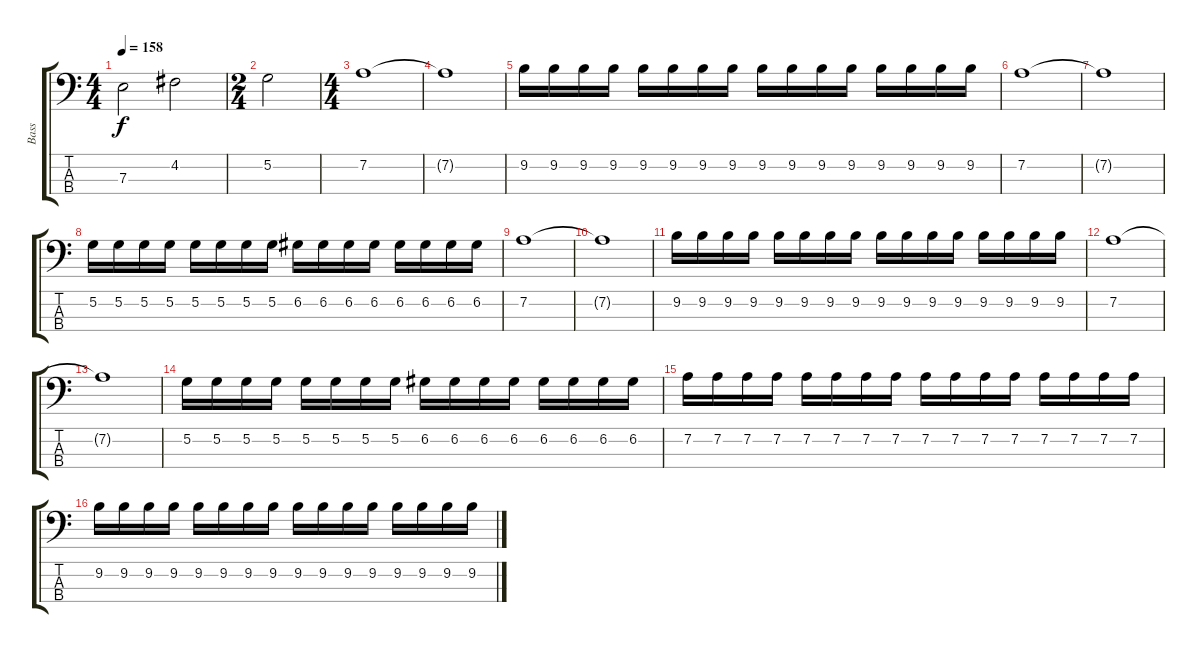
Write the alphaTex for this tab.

\track ("Bass" "Bass") {instrument electricbassfinger}
\staff {score tabs}
\tuning (G2 D2 A1 E1) {hide}
\ts (4 4)
\tempo 158
\clef f4
\ks c
7.3.2{dy f} 4.2.2 |
\ts (2 4)
5.2.2 |
\ts (4 4)
7.2.1 |
7.2{t}.1 |
9.2.16 9.2.16 9.2.16 9.2.16 9.2.16 9.2.16 9.2.16 9.2.16 9.2.16 9.2.16 9.2.16 9.2.16 9.2.16 9.2.16 9.2.16 9.2.16 |
7.2.1 |
7.2{t}.1 |
5.2.16 5.2.16 5.2.16 5.2.16 5.2.16 5.2.16 5.2.16 5.2.16 6.2.16 6.2.16 6.2.16 6.2.16 6.2.16 6.2.16 6.2.16 6.2.16 |
7.2.1 |
7.2{t}.1 |
9.2.16 9.2.16 9.2.16 9.2.16 9.2.16 9.2.16 9.2.16 9.2.16 9.2.16 9.2.16 9.2.16 9.2.16 9.2.16 9.2.16 9.2.16 9.2.16 |
7.2.1 |
7.2{t}.1 |
5.2.16 5.2.16 5.2.16 5.2.16 5.2.16 5.2.16 5.2.16 5.2.16 6.2.16 6.2.16 6.2.16 6.2.16 6.2.16 6.2.16 6.2.16 6.2.16 |
7.2.16 7.2.16 7.2.16 7.2.16 7.2.16 7.2.16 7.2.16 7.2.16 7.2.16 7.2.16 7.2.16 7.2.16 7.2.16 7.2.16 7.2.16 7.2.16 |
9.2.16 9.2.16 9.2.16 9.2.16 9.2.16 9.2.16 9.2.16 9.2.16 9.2.16 9.2.16 9.2.16 9.2.16 9.2.16 9.2.16 9.2.16 9.2.16
